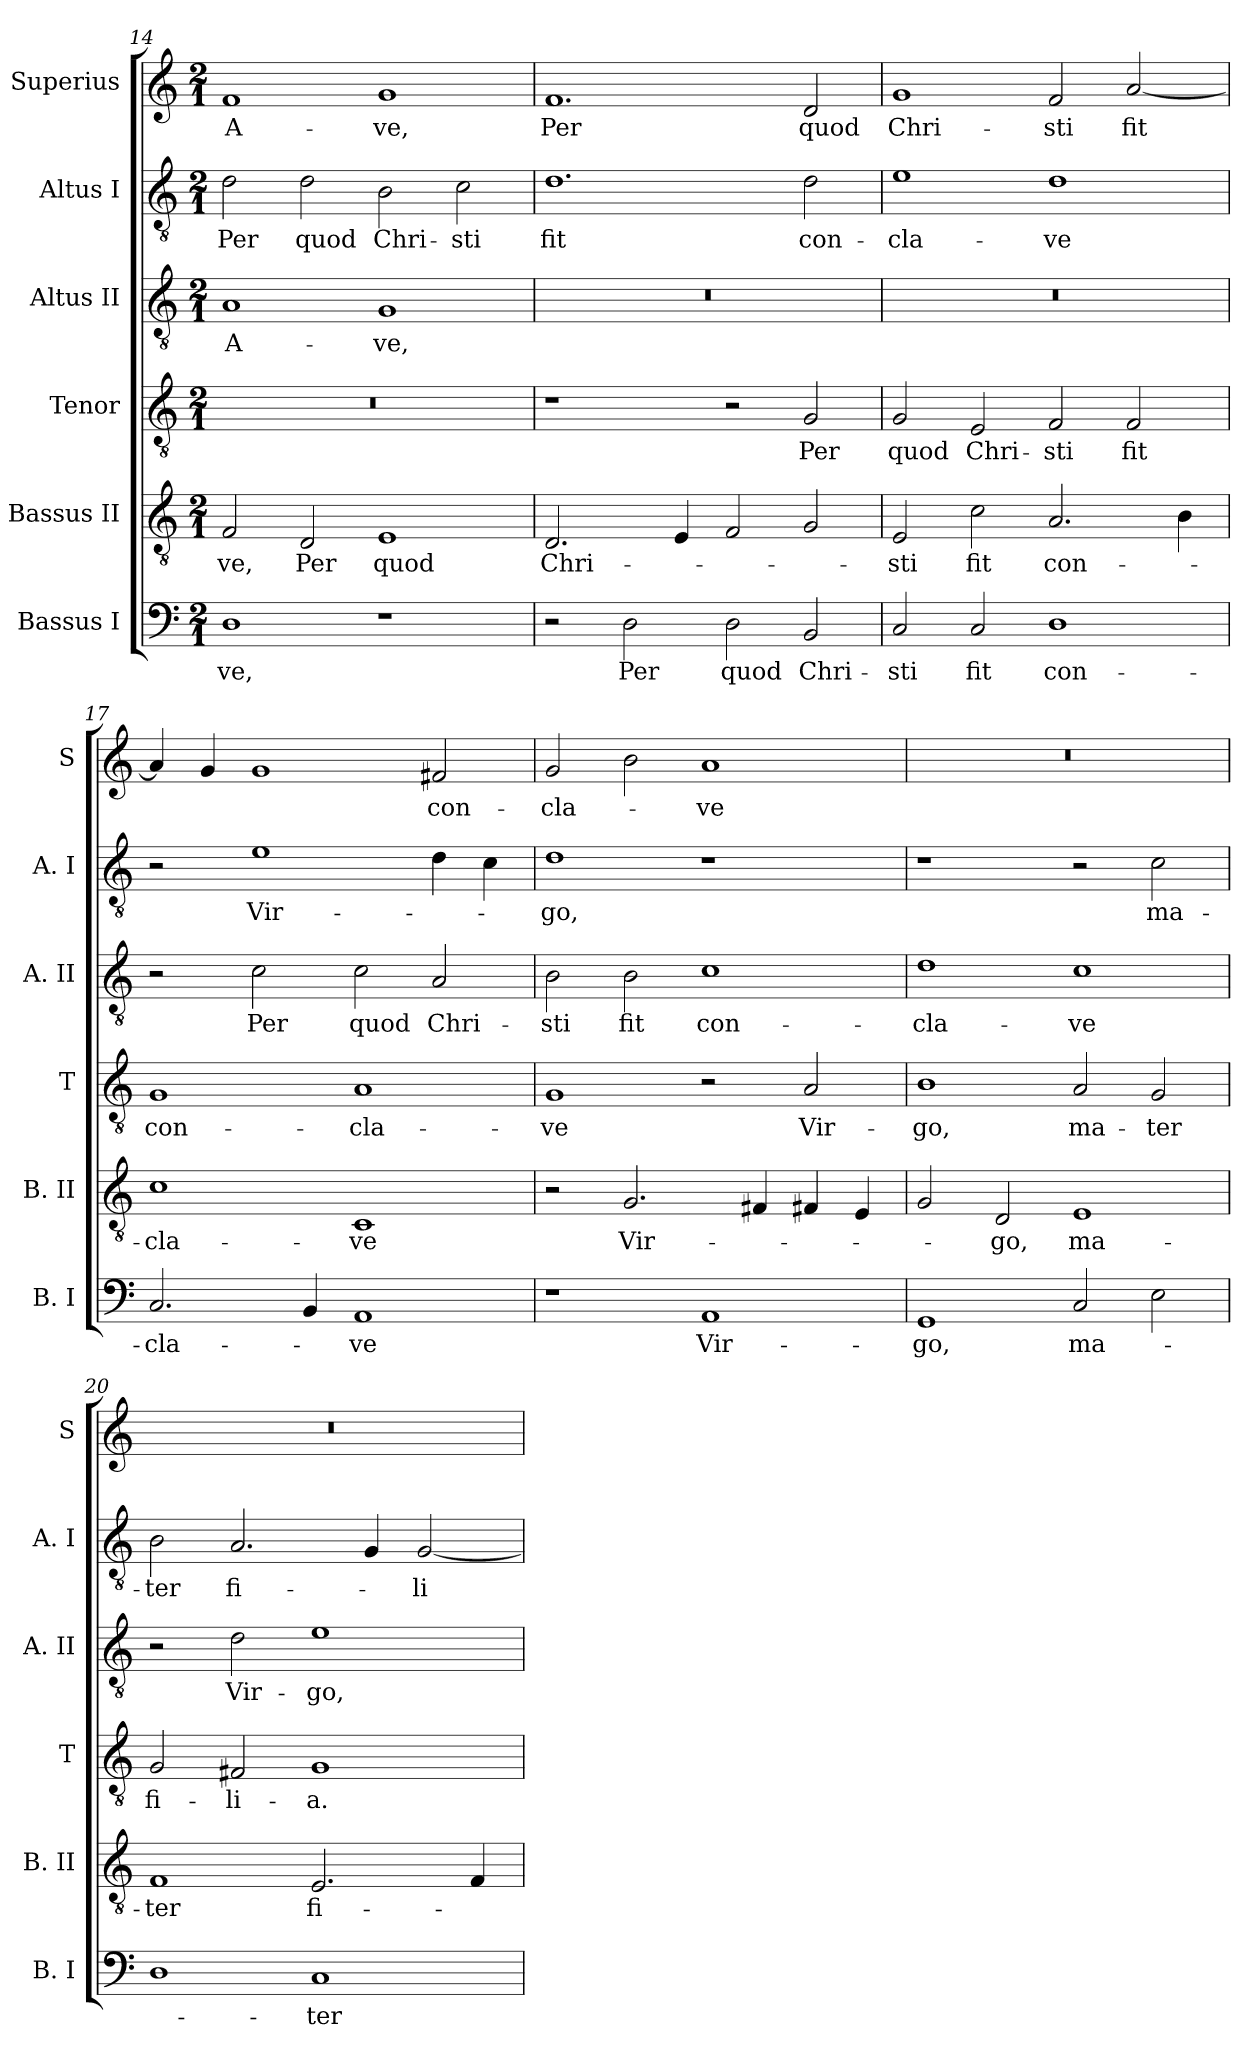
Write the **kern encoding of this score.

**kern	**text	**kern	**text	**kern	**text	**kern	**text	**kern	**text	**kern	**text
*part6	*part6	*part5	*part5	*part4	*part4	*part3	*part3	*part2	*part2	*part1	*part1
*staff6	*staff6	*staff5	*staff5	*staff4	*staff4	*staff3	*staff3	*staff2	*staff2	*staff1	*staff1
*I"Bassus I	*	*I"Bassus II	*	*I"Tenor	*	*I"Altus II	*	*I"Altus I	*	*I"Superius	*
*I'B. I	*	*I'B. II	*	*I'T	*	*I'A. II	*	*I'A. I	*	*I'S	*
*clefF4	*	*clefGv2	*	*clefGv2	*	*clefGv2	*	*clefGv2	*	*clefG2	*
*k[]	*	*k[]	*	*k[]	*	*k[]	*	*k[]	*	*k[]	*
*C:	*	*C:	*	*C:	*	*C:	*	*C:	*	*C:	*
*M2/1	*	*M2/1	*	*M2/1	*	*M2/1	*	*M2/1	*	*M2/1	*
=14	=14	=14	=14	=14	=14	=14	=14	=14	=14	=14	=14
1D	-ve,	2F	-ve,	0r	.	1A	A-	2d	Per	1f	A-
.	.	2D	Per	.	.	.	.	2d	quod	.	.
1r	.	1E	quod	.	.	1G	-ve,	2B	Chri-	1g	-ve,
.	.	.	.	.	.	.	.	2c	-sti	.	.
=15	=15	=15	=15	=15	=15	=15	=15	=15	=15	=15	=15
2r	.	2.D	Chri-	1r	.	0r	.	1.d	fit	1.f	Per
2D	Per	.	.	.	.	.	.	.	.	.	.
.	.	4E	.	.	.	.	.	.	.	.	.
2D	quod	2F	.	2r	.	.	.	.	.	.	.
2BB	Chri-	2G	.	2G	Per	.	.	2d	con-	2d	quod
=16	=16	=16	=16	=16	=16	=16	=16	=16	=16	=16	=16
2C	-sti	2E	-sti	2G	quod	0r	.	1e	-cla-	1g	Chri-
2C	fit	2c	fit	2E	Chri-	.	.	.	.	.	.
1D	con-	2.A	con-	2F	-sti	.	.	1d	-ve	2f	-sti
.	.	.	.	2F	fit	.	.	.	.	[2a	fit
.	.	4B	.	.	.	.	.	.	.	.	.
=17	=17	=17	=17	=17	=17	=17	=17	=17	=17	=17	=17
2.C	-cla-	1c	-cla-	1G	con-	2r	.	2r	.	4a]	.
.	.	.	.	.	.	.	.	.	.	4g	.
.	.	.	.	.	.	2c	Per	1e	Vir-	1g	.
4BB	.	.	.	.	.	.	.	.	.	.	.
1AA	-ve	1C	-ve	1A	-cla-	2c	quod	.	.	.	.
.	.	.	.	.	.	2A	Chri-	4d	.	2f#X	con-
.	.	.	.	.	.	.	.	4c	.	.	.
=18	=18	=18	=18	=18	=18	=18	=18	=18	=18	=18	=18
1r	.	2r	.	1G	-ve	2B	-sti	1d	-go,	2g	-cla-
.	.	2.G	Vir-	.	.	2B	fit	.	.	2b	.
1AA	Vir-	.	.	2r	.	1c	con-	1r	.	1a	-ve
.	.	4F#X	.	.	.	.	.	.	.	.	.
.	.	4F#X	.	2A	Vir-	.	.	.	.	.	.
.	.	4E	.	.	.	.	.	.	.	.	.
=19	=19	=19	=19	=19	=19	=19	=19	=19	=19	=19	=19
1GG	-go,	2G	.	1B	-go,	1d	-cla-	1r	.	0r	.
.	.	2D	-go,	.	.	.	.	.	.	.	.
2C	ma-	1E	ma-	2A	ma-	1c	-ve	2r	.	.	.
2E	.	.	.	2G	-ter	.	.	2c	ma-	.	.
=20	=20	=20	=20	=20	=20	=20	=20	=20	=20	=20	=20
1D	.	1F	-ter	2G	fi-	2r	.	2B	-ter	0r	.
.	.	.	.	2F#X	-li-	2d	Vir-	2.A	fi-	.	.
1C	-ter	2.E	fi-	1G	-a.	1e	-go,	.	.	.	.
.	.	.	.	.	.	.	.	4G	.	.	.
.	.	.	.	.	.	.	.	[2G	-li-	.	.
.	.	4F	.	.	.	.	.	.	.	.	.
=	=	=	=	=	=	=	=	=	=	=	=
*-	*-	*-	*-	*-	*-	*-	*-	*-	*-	*-	*-
